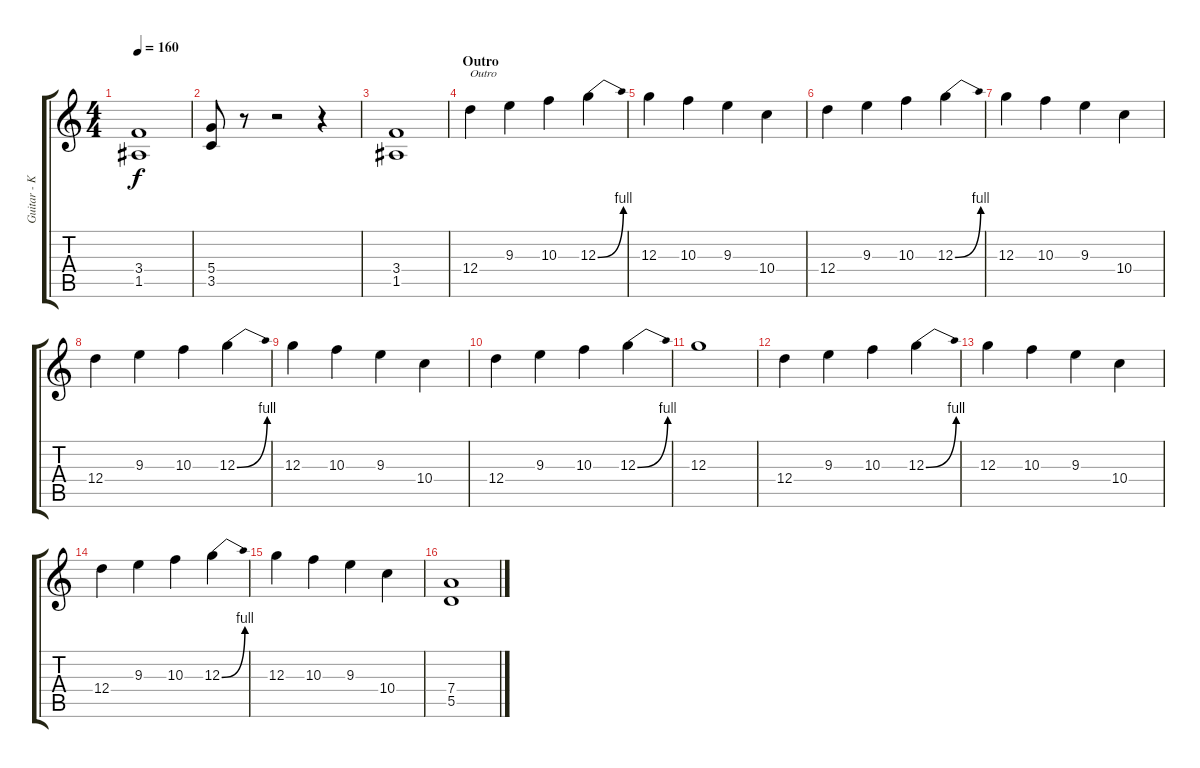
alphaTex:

\track ("Guitar - Kai Hansen" "Guitar - K") {instrument distortionguitar}
\staff {score tabs}
\tuning (E4 B3 G3 D3 A2 E2) {hide}
\ts (4 4)
\tempo 160
\clef g2
\ks c
(3.4 1.5).1{dy f} |
(5.4 3.5).8 r.8 r.2 r.4 |
(3.4 1.5).1 |
\section ("" "Outro")
12.4.4{txt "Outro"} 9.3.4 10.3.4 12.3{be (bend 0 0 60 4)}.4 |
12.3.4 10.3.4 9.3.4 10.4.4 |
12.4.4 9.3.4 10.3.4 12.3{be (bend 0 0 60 4)}.4 |
12.3.4 10.3.4 9.3.4 10.4.4 |
12.4.4 9.3.4 10.3.4 12.3{be (bend 0 0 60 4)}.4 |
12.3.4 10.3.4 9.3.4 10.4.4 |
12.4.4 9.3.4 10.3.4 12.3{be (bend 0 0 60 4)}.4 |
12.3.1 |
12.4.4 9.3.4 10.3.4 12.3{be (bend 0 0 60 4)}.4 |
12.3.4 10.3.4 9.3.4 10.4.4 |
12.4.4 9.3.4 10.3.4 12.3{be (bend 0 0 60 4)}.4 |
12.3.4 10.3.4 9.3.4 10.4.4 |
(7.4 5.5).1
